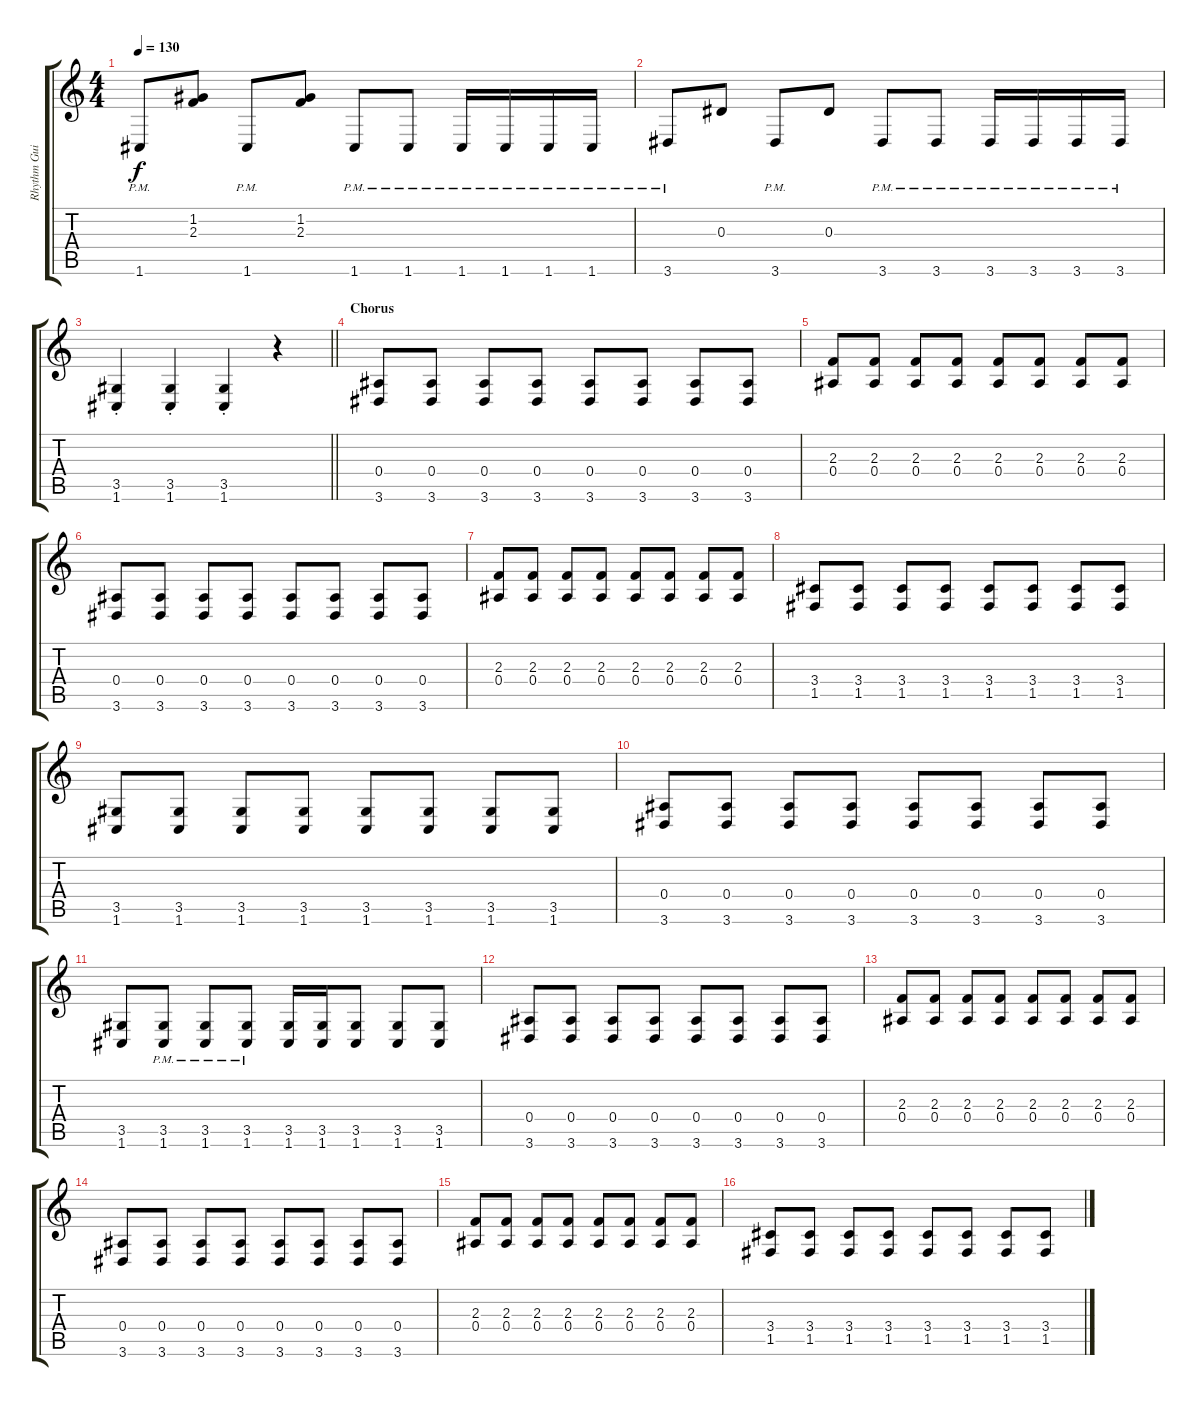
\track ("Rhythm Guitar" "Rhythm Gui") {instrument distortionguitar}
\staff {score tabs}
\tuning (C4 G3 Eb3 Bb2 F2 C2) {hide}
\ts (4 4)
\tempo 130
\clef g2
\ks c
1.6{pm}.8{dy f} (1.2 2.3).8 1.6{pm}.8 (1.2 2.3).8 1.6{pm}.8 1.6{pm}.8 1.6{pm}.16 1.6{pm}.16 1.6{pm}.16 1.6{pm}.16 |
3.6{pm}.8 0.3.8 3.6{pm}.8 0.3.8 3.6{pm}.8 3.6{pm}.8 3.6{pm}.16 3.6{pm}.16 3.6{pm}.16 3.6{pm}.16 |
\barLineRight lightlight
(3.5{st} 1.6{st}).4 (3.5{st} 1.6{st}).4 (3.5{st} 1.6{st}).4 r.4 |
\section ("" "Chorus")
(0.4 3.6).8 (0.4 3.6).8 (0.4 3.6).8 (0.4 3.6).8 (0.4 3.6).8 (0.4 3.6).8 (0.4 3.6).8 (0.4 3.6).8 |
(2.3 0.4).8 (2.3 0.4).8 (2.3 0.4).8 (2.3 0.4).8 (2.3 0.4).8 (2.3 0.4).8 (2.3 0.4).8 (2.3 0.4).8 |
(0.4 3.6).8 (0.4 3.6).8 (0.4 3.6).8 (0.4 3.6).8 (0.4 3.6).8 (0.4 3.6).8 (0.4 3.6).8 (0.4 3.6).8 |
(2.3 0.4).8 (2.3 0.4).8 (2.3 0.4).8 (2.3 0.4).8 (2.3 0.4).8 (2.3 0.4).8 (2.3 0.4).8 (2.3 0.4).8 |
(3.4 1.5).8 (3.4 1.5).8 (3.4 1.5).8 (3.4 1.5).8 (3.4 1.5).8 (3.4 1.5).8 (3.4 1.5).8 (3.4 1.5).8 |
(3.5 1.6).8 (3.5 1.6).8 (3.5 1.6).8 (3.5 1.6).8 (3.5 1.6).8 (3.5 1.6).8 (3.5 1.6).8 (3.5 1.6).8 |
(0.4 3.6).8 (0.4 3.6).8 (0.4 3.6).8 (0.4 3.6).8 (0.4 3.6).8 (0.4 3.6).8 (0.4 3.6).8 (0.4 3.6).8 |
(3.5 1.6).8 (3.5{pm} 1.6{pm}).8 (3.5{pm} 1.6{pm}).8 (3.5{pm} 1.6{pm}).8 (3.5 1.6).16 (3.5 1.6).16 (3.5 1.6).8 (3.5 1.6).8 (3.5 1.6).8 |
(0.4 3.6).8 (0.4 3.6).8 (0.4 3.6).8 (0.4 3.6).8 (0.4 3.6).8 (0.4 3.6).8 (0.4 3.6).8 (0.4 3.6).8 |
(2.3 0.4).8 (2.3 0.4).8 (2.3 0.4).8 (2.3 0.4).8 (2.3 0.4).8 (2.3 0.4).8 (2.3 0.4).8 (2.3 0.4).8 |
(0.4 3.6).8 (0.4 3.6).8 (0.4 3.6).8 (0.4 3.6).8 (0.4 3.6).8 (0.4 3.6).8 (0.4 3.6).8 (0.4 3.6).8 |
(2.3 0.4).8 (2.3 0.4).8 (2.3 0.4).8 (2.3 0.4).8 (2.3 0.4).8 (2.3 0.4).8 (2.3 0.4).8 (2.3 0.4).8 |
(3.4 1.5).8 (3.4 1.5).8 (3.4 1.5).8 (3.4 1.5).8 (3.4 1.5).8 (3.4 1.5).8 (3.4 1.5).8 (3.4 1.5).8
